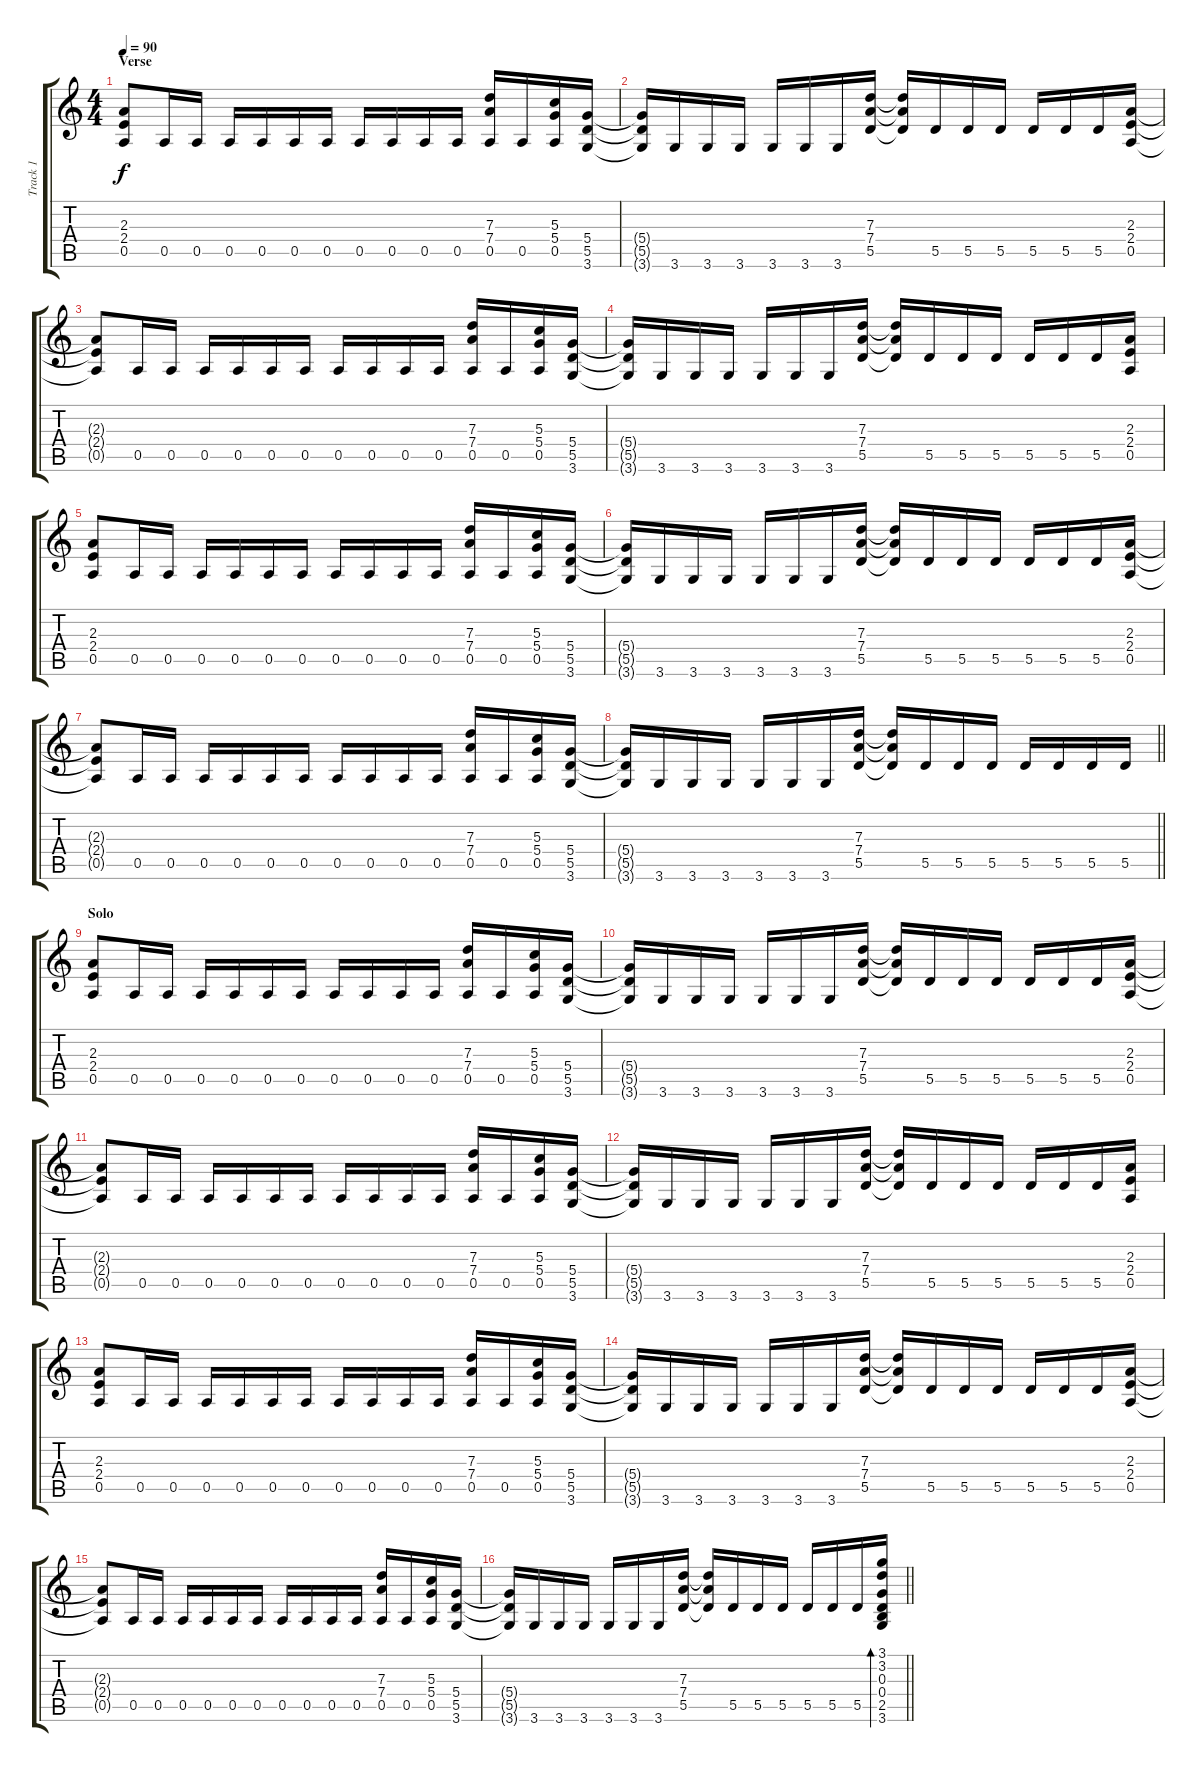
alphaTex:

\track ("Track 1" "Track 1") {instrument electricguitarjazz}
\staff {score tabs}
\tuning (E4 B3 G3 D3 A2 E2) {hide}
\ts (4 4)
\section ("" "Verse")
\tempo 90
\clef g2
\ks c
(2.3 2.4 0.5).8{dy f} 0.5.16 0.5.16 0.5.16 0.5.16 0.5.16 0.5.16 0.5.16 0.5.16 0.5.16 0.5.16 (7.3 7.4 0.5).16 0.5.16 (5.3 5.4 0.5).16 (5.4 5.5 3.6).16 |
(5.4{t} 5.5{t} 3.6{t}).16 3.6.16 3.6.16 3.6.16 3.6.16 3.6.16 3.6.16 (7.3 7.4 5.5).16 (7.3{t} 7.4{t} 5.5{t}).16 5.5.16 5.5.16 5.5.16 5.5.16 5.5.16 5.5.16 (2.3 2.4 0.5).16 |
(2.3{t} 2.4{t} 0.5{t}).8 0.5.16 0.5.16 0.5.16 0.5.16 0.5.16 0.5.16 0.5.16 0.5.16 0.5.16 0.5.16 (7.3 7.4 0.5).16 0.5.16 (5.3 5.4 0.5).16 (5.4 5.5 3.6).16 |
(5.4{t} 5.5{t} 3.6{t}).16 3.6.16 3.6.16 3.6.16 3.6.16 3.6.16 3.6.16 (7.3 7.4 5.5).16 (7.3{t} 7.4{t} 5.5{t}).16 5.5.16 5.5.16 5.5.16 5.5.16 5.5.16 5.5.16 (2.3 2.4 0.5).16 |
(2.3 2.4 0.5).8 0.5.16 0.5.16 0.5.16 0.5.16 0.5.16 0.5.16 0.5.16 0.5.16 0.5.16 0.5.16 (7.3 7.4 0.5).16 0.5.16 (5.3 5.4 0.5).16 (5.4 5.5 3.6).16 |
(5.4{t} 5.5{t} 3.6{t}).16 3.6.16 3.6.16 3.6.16 3.6.16 3.6.16 3.6.16 (7.3 7.4 5.5).16 (7.3{t} 7.4{t} 5.5{t}).16 5.5.16 5.5.16 5.5.16 5.5.16 5.5.16 5.5.16 (2.3 2.4 0.5).16 |
(2.3{t} 2.4{t} 0.5{t}).8 0.5.16 0.5.16 0.5.16 0.5.16 0.5.16 0.5.16 0.5.16 0.5.16 0.5.16 0.5.16 (7.3 7.4 0.5).16 0.5.16 (5.3 5.4 0.5).16 (5.4 5.5 3.6).16 |
\barLineRight lightlight
(5.4{t} 5.5{t} 3.6{t}).16 3.6.16 3.6.16 3.6.16 3.6.16 3.6.16 3.6.16 (7.3 7.4 5.5).16 (7.3{t} 7.4{t} 5.5{t}).16 5.5.16 5.5.16 5.5.16 5.5.16 5.5.16 5.5.16 5.5.16 |
\section ("" "Solo")
(2.3 2.4 0.5).8 0.5.16 0.5.16 0.5.16 0.5.16 0.5.16 0.5.16 0.5.16 0.5.16 0.5.16 0.5.16 (7.3 7.4 0.5).16 0.5.16 (5.3 5.4 0.5).16 (5.4 5.5 3.6).16 |
(5.4{t} 5.5{t} 3.6{t}).16 3.6.16 3.6.16 3.6.16 3.6.16 3.6.16 3.6.16 (7.3 7.4 5.5).16 (7.3{t} 7.4{t} 5.5{t}).16 5.5.16 5.5.16 5.5.16 5.5.16 5.5.16 5.5.16 (2.3 2.4 0.5).16 |
(2.3{t} 2.4{t} 0.5{t}).8 0.5.16 0.5.16 0.5.16 0.5.16 0.5.16 0.5.16 0.5.16 0.5.16 0.5.16 0.5.16 (7.3 7.4 0.5).16 0.5.16 (5.3 5.4 0.5).16 (5.4 5.5 3.6).16 |
(5.4{t} 5.5{t} 3.6{t}).16 3.6.16 3.6.16 3.6.16 3.6.16 3.6.16 3.6.16 (7.3 7.4 5.5).16 (7.3{t} 7.4{t} 5.5{t}).16 5.5.16 5.5.16 5.5.16 5.5.16 5.5.16 5.5.16 (2.3 2.4 0.5).16 |
(2.3 2.4 0.5).8 0.5.16 0.5.16 0.5.16 0.5.16 0.5.16 0.5.16 0.5.16 0.5.16 0.5.16 0.5.16 (7.3 7.4 0.5).16 0.5.16 (5.3 5.4 0.5).16 (5.4 5.5 3.6).16 |
(5.4{t} 5.5{t} 3.6{t}).16 3.6.16 3.6.16 3.6.16 3.6.16 3.6.16 3.6.16 (7.3 7.4 5.5).16 (7.3{t} 7.4{t} 5.5{t}).16 5.5.16 5.5.16 5.5.16 5.5.16 5.5.16 5.5.16 (2.3 2.4 0.5).16 |
(2.3{t} 2.4{t} 0.5{t}).8 0.5.16 0.5.16 0.5.16 0.5.16 0.5.16 0.5.16 0.5.16 0.5.16 0.5.16 0.5.16 (7.3 7.4 0.5).16 0.5.16 (5.3 5.4 0.5).16 (5.4 5.5 3.6).16 |
\barLineRight lightlight
(5.4{t} 5.5{t} 3.6{t}).16 3.6.16 3.6.16 3.6.16 3.6.16 3.6.16 3.6.16 (7.3 7.4 5.5).16 (7.3{t} 7.4{t} 5.5{t}).16 5.5.16 5.5.16 5.5.16 5.5.16 5.5.16 5.5.16 (3.1 3.2 0.3 0.4 2.5 3.6).16{bd 30}
